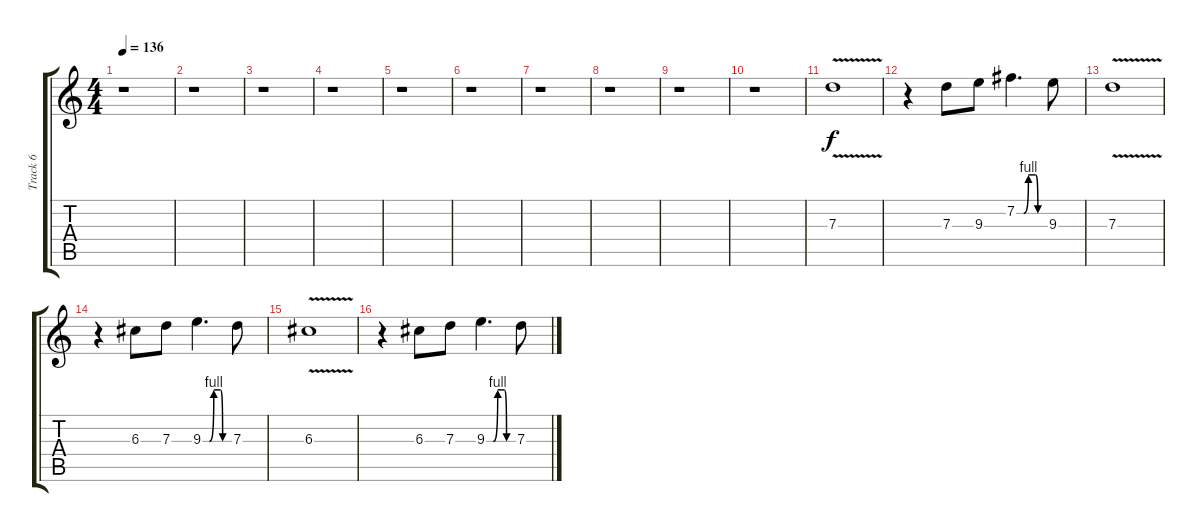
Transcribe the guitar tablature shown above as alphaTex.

\track ("Track 6" "Track 6") {instrument distortionguitar}
\staff {score tabs}
\tuning (E4 B3 G3 D3 A2 E2) {hide}
\ts (4 4)
\tempo 136
\clef g2
\ks c
r.1{dy f} |
r.1 |
r.1 |
r.1 |
r.1 |
r.1 |
r.1 |
r.1 |
r.1 |
r.1 |
7.3{v}.1 |
r.4 7.3.8 9.3.8 7.2{be (custom 0 0 15 0 25 4 40 4 45 0 60 0)}.4{d} 9.3.8 |
7.3{v}.1 |
r.4 6.3.8 7.3.8 9.3{be (custom 0 0 15 0 25 4 40 4 45 0 60 0)}.4{d} 7.3.8 |
6.3{v}.1 |
r.4 6.3.8 7.3.8 9.3{be (custom 0 0 15 0 25 4 40 4 45 0 60 0)}.4{d} 7.3.8
